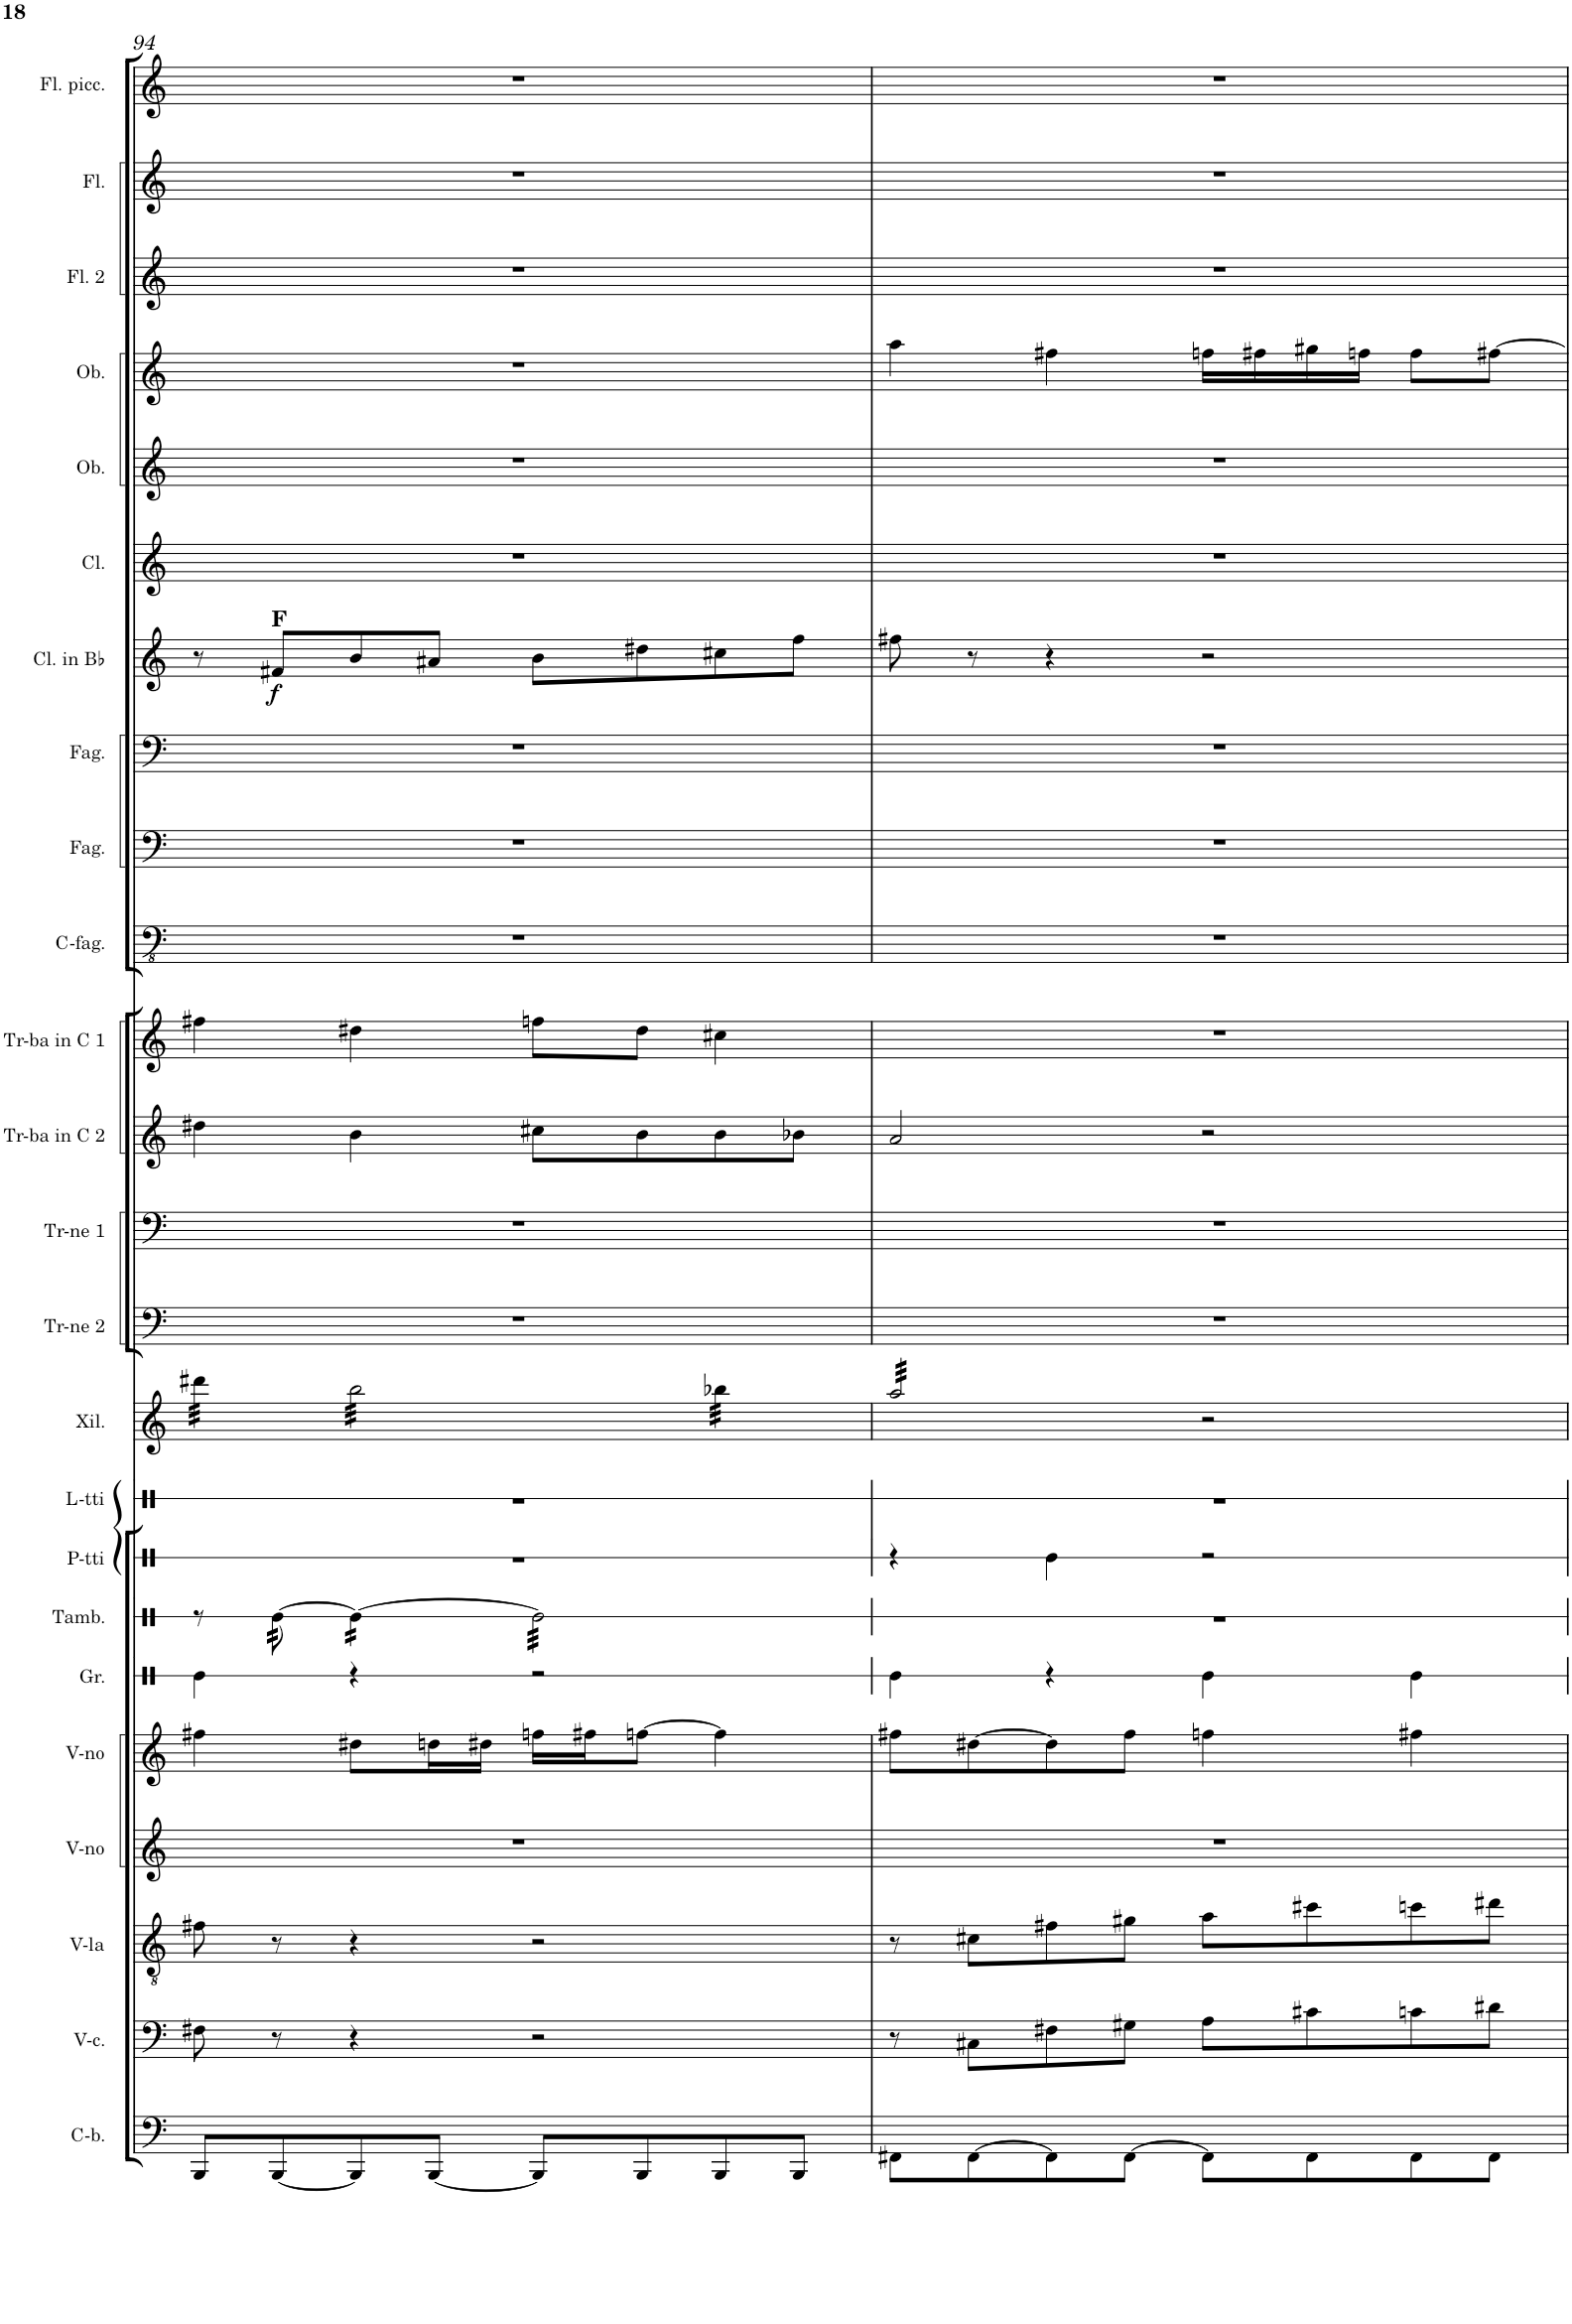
**kern	**kern	**kern	**kern	**kern	**kern	**kern	**kern	**kern	**kern	**kern	**kern	**kern	**kern	**kern	**kern	**kern	**kern	**dynam	**kern	**kern	**kern	**kern	**kern	**kern
*part24	*part23	*part22	*part21	*part20	*part19	*part18	*part17	*part16	*part15	*part14	*part13	*part12	*part11	*part10	*part9	*part8	*part7	*part7	*part6	*part5	*part4	*part3	*part2	*part1
*staff24	*staff23	*staff22	*staff21	*staff20	*staff19	*staff18	*staff17	*staff16	*staff15	*staff14	*staff13	*staff12	*staff11	*staff10	*staff9	*staff8	*staff7	*staff7	*staff6	*staff5	*staff4	*staff3	*staff2	*staff1
*I"Contrabbasso	*I"Violoncello	*I"Viola	*I"Violino	*I"Violino	*I"Grancassa	*I"Tamburo	*I"Piatti	*I"Legnetti	*I"Xilofono	*I"Trombone 2	*I"Trombone 1	*I"Tromba in C 2	*I"Tromba in C 1	*I"Controfagotto	*I"Fagotto	*I"Fagotto	*I"Clarinetto in Bb	*	*I"Clarinetto	*I"Oboe	*I"Oboe	*I"Flauto 2	*I"Flauto	*I"Flauto piccolo
*I'C-b.	*I'V-c.	*I'V-la	*I'V-no	*I'V-no	*I'Gr.	*I'Tamb.	*I'P-tti	*I'L-tti	*I'Xil.	*I'Tr-ne 2	*I'Tr-ne 1	*I'Tr-ba in C 2	*I'Tr-ba in C 1	*I'C-fag.	*I'Fag.	*I'Fag.	*I'Cl. in Bb	*	*I'Cl.	*I'Ob.	*I'Ob.	*I'Fl. 2	*I'Fl.	*I'Fl. picc.
!!LO:PB:g=z
*clefF4	*clefF4	*clefGv2	*clefG2	*clefG2	*clefX	*clefX	*clefX	*clefX	*clefG2	*clefF4	*clefF4	*clefG2	*clefG2	*clefFv4	*clefF4	*clefF4	*clefG2	*	*clefG2	*clefG2	*clefG2	*clefG2	*clefG2	*clefG2
*ITrd7c12	*	*	*	*	*	*	*	*	*	*	*	*ITrd1c2	*ITrd1c2	*	*	*	*ITrd1c2	*	*ITrd1c2	*	*	*	*	*ITrd-7c-12
*k[]	*k[]	*k[]	*k[]	*k[]	*k[]	*k[]	*k[]	*k[]	*k[]	*k[]	*k[]	*k[]	*k[]	*k[]	*k[]	*k[]	*k[]	*	*k[]	*k[]	*k[]	*k[]	*k[]	*k[]
*M4/4	*M4/4	*M4/4	*M4/4	*M4/4	*M4/4	*M4/4	*M4/4	*M4/4	*M4/4	*M4/4	*M4/4	*M4/4	*M4/4	*M4/4	*M4/4	*M4/4	*M4/4	*	*M4/4	*M4/4	*M4/4	*M4/4	*M4/4	*M4/4
=94	=94	=94	=94	=94	=94	=94	=94	=94	=94	=94	=94	=94	=94	=94	=94	=94	=94	=94	=94	=94	=94	=94	=94	=94
*	*	*	*	*	*	*	*	*	*tremolo	*	*	*	*	*	*	*	*	*	*	*	*	*	*	*
8BBB/L	8F#X\	8f#X\	1r	4ff#X\	4Re\	8r	1r	1r	32ddd#X\LLL	1r	1r	4dd#X\	4ff#X\	1r	1r	1r	8r	.	1r	1r	1r	1r	1r	1r
.	.	.	.	.	.	.	.	.	32ddd#X\	.	.	.	.	.	.	.	.	.	.	.	.	.	.	.
.	.	.	.	.	.	.	.	.	32ddd#X\	.	.	.	.	.	.	.	.	.	.	.	.	.	.	.
.	.	.	.	.	.	.	.	.	32ddd#X\	.	.	.	.	.	.	.	.	.	.	.	.	.	.	.
!	!	!	!	!	!	!	!	!	!	!	!	!	!	!	!	!	!LO:TX:a:B:t=F	!	!	!	!	!	!	!
!	!	!	!	!	!	!	!	!	!	!	!	!	!	!	!	!	!	!LO:DY:b	!	!	!	!	!	!
*	*	*	*	*	*	*tremolo	*	*	*	*	*	*	*	*	*	*	*	*	*	*	*	*	*	*
[8BBB/	8r	8r	.	.	.	[32Re\	.	.	32ddd#X\	.	.	.	.	.	.	.	8f#X/L	f	.	.	.	.	.	.
.	.	.	.	.	.	32Re\	.	.	32ddd#X\	.	.	.	.	.	.	.	.	.	.	.	.	.	.	.
.	.	.	.	.	.	32Re\	.	.	32ddd#X\	.	.	.	.	.	.	.	.	.	.	.	.	.	.	.
.	.	.	.	.	.	32Re\	.	.	32ddd#X\JJJ	.	.	.	.	.	.	.	.	.	.	.	.	.	.	.
8BBB/]	4r	4r	.	8dd#X\L	4r	16Re\LL	.	.	32bb\LLL	.	.	4b\	4dd#X\	.	.	.	8b/	.	.	.	.	.	.	.
.	.	.	.	.	.	.	.	.	32bb\	.	.	.	.	.	.	.	.	.	.	.	.	.	.	.
.	.	.	.	.	.	16Re\	.	.	32bb\	.	.	.	.	.	.	.	.	.	.	.	.	.	.	.
.	.	.	.	.	.	.	.	.	32bb\	.	.	.	.	.	.	.	.	.	.	.	.	.	.	.
[8BBB/J	.	.	.	16ddn\L	.	16Re\	.	.	32bb\	.	.	.	.	.	.	.	8a#X/J	.	.	.	.	.	.	.
.	.	.	.	.	.	.	.	.	32bb\	.	.	.	.	.	.	.	.	.	.	.	.	.	.	.
.	.	.	.	16dd#X\JJ	.	16Re\JJ	.	.	32bb\	.	.	.	.	.	.	.	.	.	.	.	.	.	.	.
.	.	.	.	.	.	.	.	.	32bb\	.	.	.	.	.	.	.	.	.	.	.	.	.	.	.
8BBB/L]	2r	2r	.	16ffn\LL	2r	32Re\]LLL	.	.	32bb\	.	.	8cc#X\L	8ffn\L	.	.	.	8b\L	.	.	.	.	.	.	.
.	.	.	.	.	.	32Re\	.	.	32bb\	.	.	.	.	.	.	.	.	.	.	.	.	.	.	.
.	.	.	.	16ff#X\J	.	32Re\	.	.	32bb\	.	.	.	.	.	.	.	.	.	.	.	.	.	.	.
.	.	.	.	.	.	32Re\	.	.	32bb\	.	.	.	.	.	.	.	.	.	.	.	.	.	.	.
8BBB/	.	.	.	[8ffn\J	.	32Re\	.	.	32bb\	.	.	8b\	8dd#\J	.	.	.	8dd#X\	.	.	.	.	.	.	.
.	.	.	.	.	.	32Re\	.	.	32bb\	.	.	.	.	.	.	.	.	.	.	.	.	.	.	.
.	.	.	.	.	.	32Re\	.	.	32bb\	.	.	.	.	.	.	.	.	.	.	.	.	.	.	.
.	.	.	.	.	.	32Re\	.	.	32bb\JJJ	.	.	.	.	.	.	.	.	.	.	.	.	.	.	.
8BBB/	.	.	.	4ff\]	.	32Re\	.	.	32bb-X\LLL	.	.	8b\	4cc#X\	.	.	.	8cc#X\	.	.	.	.	.	.	.
.	.	.	.	.	.	32Re\	.	.	32bb-X\	.	.	.	.	.	.	.	.	.	.	.	.	.	.	.
.	.	.	.	.	.	32Re\	.	.	32bb-X\	.	.	.	.	.	.	.	.	.	.	.	.	.	.	.
.	.	.	.	.	.	32Re\	.	.	32bb-X\	.	.	.	.	.	.	.	.	.	.	.	.	.	.	.
8BBB/J	.	.	.	.	.	32Re\	.	.	32bb-X\	.	.	8b-X\J	.	.	.	.	8ff\J	.	.	.	.	.	.	.
.	.	.	.	.	.	32Re\	.	.	32bb-X\	.	.	.	.	.	.	.	.	.	.	.	.	.	.	.
.	.	.	.	.	.	32Re\	.	.	32bb-X\	.	.	.	.	.	.	.	.	.	.	.	.	.	.	.
.	.	.	.	.	.	32Re\JJJ	.	.	32bb-X\JJJ	.	.	.	.	.	.	.	.	.	.	.	.	.	.	.
*	*	*	*	*	*	*Xtremolo	*	*	*	*	*	*	*	*	*	*	*	*	*	*	*	*	*	*
=95	=95	=95	=95	=95	=95	=95	=95	=95	=95	=95	=95	=95	=95	=95	=95	=95	=95	=95	=95	=95	=95	=95	=95	=95
8FF#X\L	8r	8r	1r	8ff#X\L	4Re\	1r	4r	1r	32aa/LLL	1r	1r	2a/	1r	1r	1r	1r	8ff#X\	.	1r	1r	4aa\	1r	1r	1r
.	.	.	.	.	.	.	.	.	32aa/	.	.	.	.	.	.	.	.	.	.	.	.	.	.	.
.	.	.	.	.	.	.	.	.	32aa/	.	.	.	.	.	.	.	.	.	.	.	.	.	.	.
.	.	.	.	.	.	.	.	.	32aa/	.	.	.	.	.	.	.	.	.	.	.	.	.	.	.
[8FF#\	8C#X\L	8c#X\L	.	[8dd#X\	.	.	.	.	32aa/	.	.	.	.	.	.	.	8r	.	.	.	.	.	.	.
.	.	.	.	.	.	.	.	.	32aa/	.	.	.	.	.	.	.	.	.	.	.	.	.	.	.
.	.	.	.	.	.	.	.	.	32aa/	.	.	.	.	.	.	.	.	.	.	.	.	.	.	.
.	.	.	.	.	.	.	.	.	32aa/	.	.	.	.	.	.	.	.	.	.	.	.	.	.	.
8FF#\]	8F#X\	8f#X\	.	8dd#\]	4r	.	4Re\	.	32aa/	.	.	.	.	.	.	.	4r	.	.	.	4ff#X\	.	.	.
.	.	.	.	.	.	.	.	.	32aa/	.	.	.	.	.	.	.	.	.	.	.	.	.	.	.
.	.	.	.	.	.	.	.	.	32aa/	.	.	.	.	.	.	.	.	.	.	.	.	.	.	.
.	.	.	.	.	.	.	.	.	32aa/	.	.	.	.	.	.	.	.	.	.	.	.	.	.	.
[8FF#\J	8G#X\J	8g#X\J	.	8ff#\J	.	.	.	.	32aa/	.	.	.	.	.	.	.	.	.	.	.	.	.	.	.
.	.	.	.	.	.	.	.	.	32aa/	.	.	.	.	.	.	.	.	.	.	.	.	.	.	.
.	.	.	.	.	.	.	.	.	32aa/	.	.	.	.	.	.	.	.	.	.	.	.	.	.	.
.	.	.	.	.	.	.	.	.	32aa/JJJ	.	.	.	.	.	.	.	.	.	.	.	.	.	.	.
*	*	*	*	*	*	*	*	*	*Xtremolo	*	*	*	*	*	*	*	*	*	*	*	*	*	*	*
8FF#\L]	8A\L	8a\L	.	4ffn\	4Re\	.	2r	.	2r	.	.	2r	.	.	.	.	2r	.	.	.	16ffn\LL	.	.	.
.	.	.	.	.	.	.	.	.	.	.	.	.	.	.	.	.	.	.	.	.	16ff#X\	.	.	.
8FF#\	8c#X\	8cc#X\	.	.	.	.	.	.	.	.	.	.	.	.	.	.	.	.	.	.	16gg#X\	.	.	.
.	.	.	.	.	.	.	.	.	.	.	.	.	.	.	.	.	.	.	.	.	16ffn\JJ	.	.	.
8FF#\	8cn\	8ccn\	.	4ff#X\	4Re\	.	.	.	.	.	.	.	.	.	.	.	.	.	.	.	8ff\L	.	.	.
8FF#\J	8d#X\J	8dd#X\J	.	.	.	.	.	.	.	.	.	.	.	.	.	.	.	.	.	.	[8ff#X\J	.	.	.
=	=	=	=	=	=	=	=	=	=	=	=	=	=	=	=	=	=	=	=	=	=	=	=	=
*-	*-	*-	*-	*-	*-	*-	*-	*-	*-	*-	*-	*-	*-	*-	*-	*-	*-	*-	*-	*-	*-	*-	*-	*-
